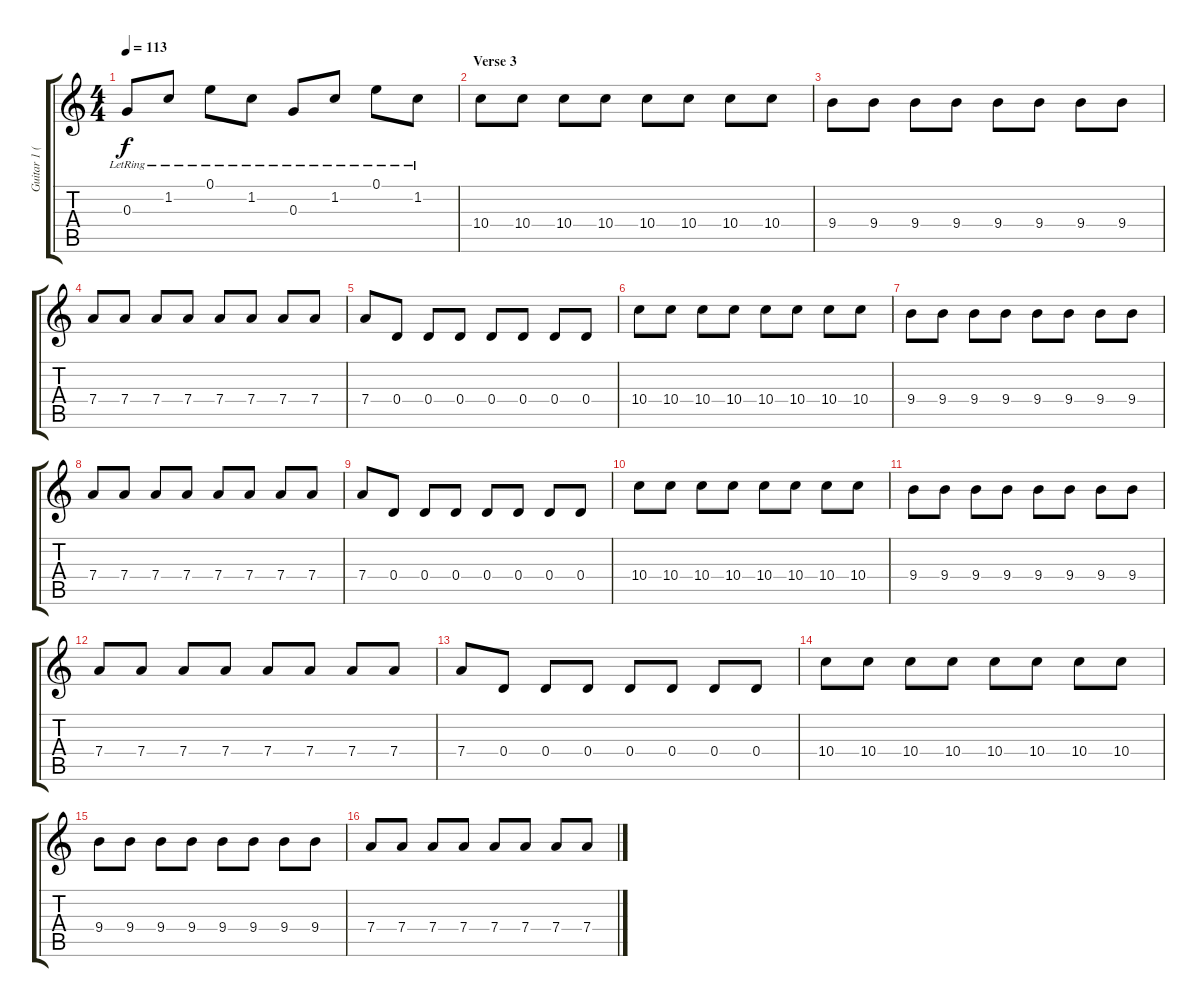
\track ("Guitar 1 (Daniel)" "Guitar 1 (") {instrument acousticguitarnylon}
\staff {score tabs}
\tuning (E4 B3 G3 D3 A2 E2) {hide}
\ts (4 4)
\tempo 113
\clef g2
\ks c
0.3{lr}.8{dy f} 1.2{lr}.8 0.1{lr}.8 1.2{lr}.8 0.3{lr}.8 1.2{lr}.8 0.1{lr}.8 1.2{lr}.8 |
\section ("" "Verse 3")
10.4.8{volume 12} 10.4.8 10.4.8 10.4.8 10.4.8 10.4.8 10.4.8 10.4.8 |
9.4.8 9.4.8 9.4.8 9.4.8 9.4.8 9.4.8 9.4.8 9.4.8 |
7.4.8 7.4.8 7.4.8 7.4.8 7.4.8 7.4.8 7.4.8 7.4.8 |
7.4.8 0.4.8 0.4.8 0.4.8 0.4.8 0.4.8 0.4.8 0.4.8 |
10.4.8 10.4.8 10.4.8 10.4.8 10.4.8 10.4.8 10.4.8 10.4.8 |
9.4.8 9.4.8 9.4.8 9.4.8 9.4.8 9.4.8 9.4.8 9.4.8 |
7.4.8 7.4.8 7.4.8 7.4.8 7.4.8 7.4.8 7.4.8 7.4.8 |
7.4.8 0.4.8 0.4.8 0.4.8 0.4.8 0.4.8 0.4.8 0.4.8 |
10.4.8 10.4.8 10.4.8 10.4.8 10.4.8 10.4.8 10.4.8 10.4.8 |
9.4.8 9.4.8 9.4.8 9.4.8 9.4.8 9.4.8 9.4.8 9.4.8 |
7.4.8 7.4.8 7.4.8 7.4.8 7.4.8 7.4.8 7.4.8 7.4.8 |
7.4.8 0.4.8 0.4.8 0.4.8 0.4.8 0.4.8 0.4.8 0.4.8 |
10.4.8 10.4.8 10.4.8 10.4.8 10.4.8 10.4.8 10.4.8 10.4.8 |
9.4.8 9.4.8 9.4.8 9.4.8 9.4.8 9.4.8 9.4.8 9.4.8 |
7.4.8 7.4.8 7.4.8 7.4.8 7.4.8 7.4.8 7.4.8 7.4.8
